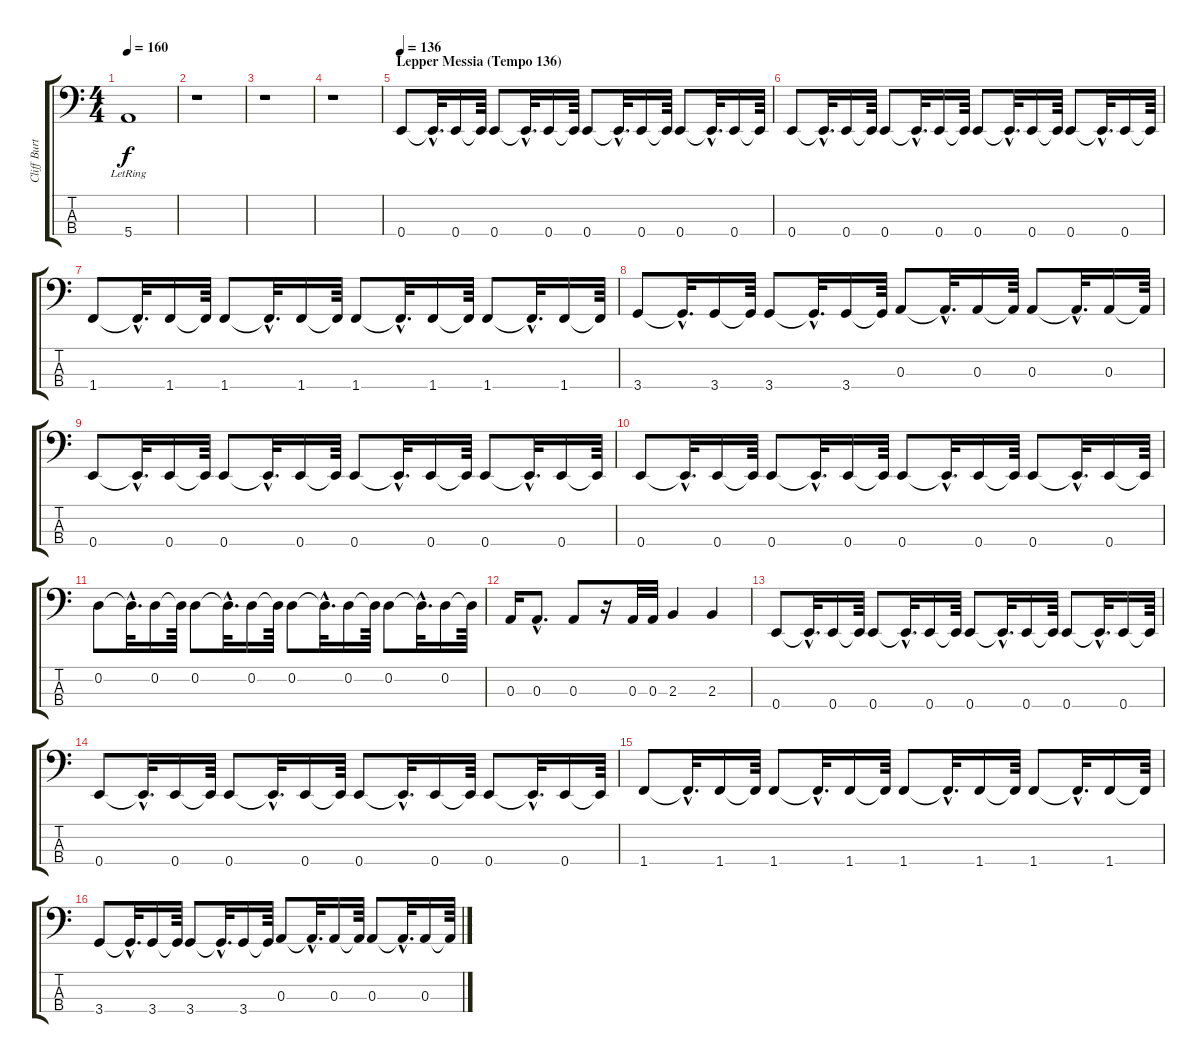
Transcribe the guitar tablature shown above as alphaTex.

\track ("Cliff Burton (Bass)" "Cliff Burt") {instrument electricbasspick}
\staff {score tabs}
\tuning (G2 D2 A1 E1) {hide}
\ts (4 4)
\tempo 160
\clef f4
\ks c
5.4{lr}.1{dy f} |
r.1 |
r.1 |
r.1 |
\section ("" "Lepper Messia (Tempo 136)")
\tempo 136
0.4.8 0.4{hac t}.32{d} 0.4.16 0.4{t}.64 0.4.8 0.4{hac t}.32{d} 0.4.16 0.4{t}.64 0.4.8 0.4{hac t}.32{d} 0.4.16 0.4{t}.64 0.4.8 0.4{hac t}.32{d} 0.4.16 0.4{t}.64 |
0.4.8 0.4{hac t}.32{d} 0.4.16 0.4{t}.64 0.4.8 0.4{hac t}.32{d} 0.4.16 0.4{t}.64 0.4.8 0.4{hac t}.32{d} 0.4.16 0.4{t}.64 0.4.8 0.4{hac t}.32{d} 0.4.16 0.4{t}.64 |
1.4.8 1.4{hac t}.32{d} 1.4.16 1.4{t}.64 1.4.8 1.4{hac t}.32{d} 1.4.16 1.4{t}.64 1.4.8 1.4{hac t}.32{d} 1.4.16 1.4{t}.64 1.4.8 1.4{hac t}.32{d} 1.4.16 1.4{t}.64 |
3.4.8 3.4{hac t}.32{d} 3.4.16 3.4{t}.64 3.4.8 3.4{hac t}.32{d} 3.4.16 3.4{t}.64 0.3.8 0.3{hac t}.32{d} 0.3.16 0.3{t}.64 0.3.8 0.3{hac t}.32{d} 0.3.16 0.3{t}.64 |
0.4.8 0.4{hac t}.32{d} 0.4.16 0.4{t}.64 0.4.8 0.4{hac t}.32{d} 0.4.16 0.4{t}.64 0.4.8 0.4{hac t}.32{d} 0.4.16 0.4{t}.64 0.4.8 0.4{hac t}.32{d} 0.4.16 0.4{t}.64 |
0.4.8 0.4{hac t}.32{d} 0.4.16 0.4{t}.64 0.4.8 0.4{hac t}.32{d} 0.4.16 0.4{t}.64 0.4.8 0.4{hac t}.32{d} 0.4.16 0.4{t}.64 0.4.8 0.4{hac t}.32{d} 0.4.16 0.4{t}.64 |
0.2.8 0.2{hac t}.32{d} 0.2.16 0.2{t}.64 0.2.8 0.2{hac t}.32{d} 0.2.16 0.2{t}.64 0.2.8 0.2{hac t}.32{d} 0.2.16 0.2{t}.64 0.2.8 0.2{hac t}.32{d} 0.2.16 0.2{t}.64 |
0.3.16 0.3{hac}.8{d} 0.3.8 r.16 0.3.32 0.3.32 2.3.4 2.3.4 |
0.4.8 0.4{hac t}.32{d} 0.4.16 0.4{t}.64 0.4.8 0.4{hac t}.32{d} 0.4.16 0.4{t}.64 0.4.8 0.4{hac t}.32{d} 0.4.16 0.4{t}.64 0.4.8 0.4{hac t}.32{d} 0.4.16 0.4{t}.64 |
0.4.8 0.4{hac t}.32{d} 0.4.16 0.4{t}.64 0.4.8 0.4{hac t}.32{d} 0.4.16 0.4{t}.64 0.4.8 0.4{hac t}.32{d} 0.4.16 0.4{t}.64 0.4.8 0.4{hac t}.32{d} 0.4.16 0.4{t}.64 |
1.4.8 1.4{hac t}.32{d} 1.4.16 1.4{t}.64 1.4.8 1.4{hac t}.32{d} 1.4.16 1.4{t}.64 1.4.8 1.4{hac t}.32{d} 1.4.16 1.4{t}.64 1.4.8 1.4{hac t}.32{d} 1.4.16 1.4{t}.64 |
3.4.8 3.4{hac t}.32{d} 3.4.16 3.4{t}.64 3.4.8 3.4{hac t}.32{d} 3.4.16 3.4{t}.64 0.3.8 0.3{hac t}.32{d} 0.3.16 0.3{t}.64 0.3.8 0.3{hac t}.32{d} 0.3.16 0.3{t}.64
